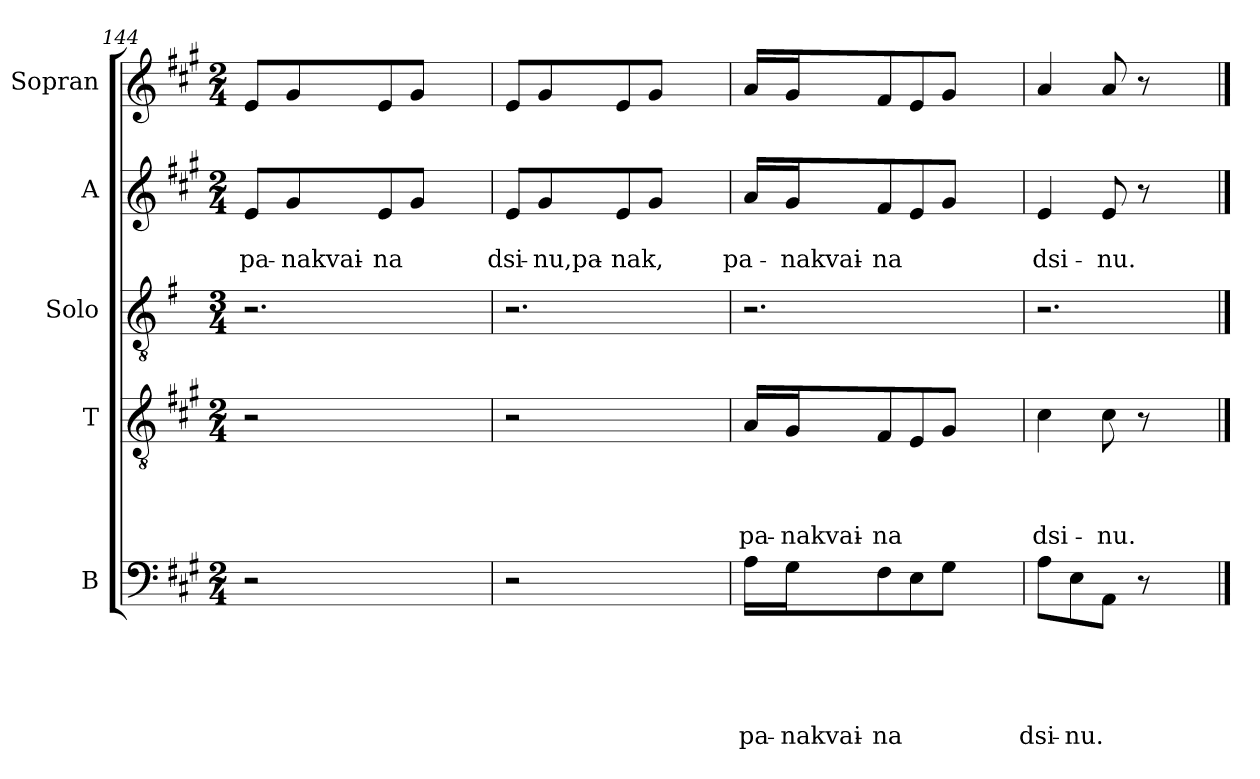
**kern	**text	**text	**text	**text	**text	**kern	**text	**text	**text	**text	**kern	**kern	**text	**text	**kern
*part5	*part5	*part5	*part5	*part5	*part5	*part4	*part4	*part4	*part4	*part4	*part3	*part2	*part2	*part2	*part1
*staff5	*staff5	*staff5	*staff5	*staff5	*staff5	*staff4	*staff4	*staff4	*staff4	*staff4	*staff3	*staff2	*staff2	*staff2	*staff1
*I"B	*	*	*	*	*	*I"T	*	*	*	*	*I"Solo	*I"A	*	*	*I"Sopran
*I'B	*	*	*	*	*	*I'T	*	*	*	*	*I'Solo	*I'A	*	*	*I'S
*clefF4	*	*	*	*	*	*clefGv2	*	*	*	*	*clefGv2	*clefG2	*	*	*clefG2
*k[f#c#g#]	*	*	*	*	*	*k[f#c#g#]	*	*	*	*	*k[f#]	*k[f#c#g#]	*	*	*k[f#c#g#]
*A:	*	*	*	*	*	*A:	*	*	*	*	*G:	*A:	*	*	*A:
*M2/4	*	*	*	*	*	*M2/4	*	*	*	*	*M3/4	*M2/4	*	*	*M2/4
=144	=144	=144	=144	=144	=144	=144	=144	=144	=144	=144	=144	=144	=144	=144	=144
!	!	!	!	!	!	!	!	!	!	!	!	!	!	!LO:LY:b	!
2r	.	.	.	.	.	2r	.	.	.	.	2.r	8e/L	.	pa-	8e/L
!	!	!	!	!	!	!	!	!	!	!	!	!	!	!LO:LY:b	!
.	.	.	.	.	.	.	.	.	.	.	.	8g#/	.	-nakvai-	8g#/
!	!	!	!	!	!	!	!	!	!	!	!	!	!	!LO:LY:b	!
.	.	.	.	.	.	.	.	.	.	.	.	8e/	.	-na	8e/
.	.	.	.	.	.	.	.	.	.	.	.	8g#/J	.	.	8g#/J
4ryy	.	.	.	.	.	4ryy	.	.	.	.	.	4ryy	.	.	4ryy
=145	=145	=145	=145	=145	=145	=145	=145	=145	=145	=145	=145	=145	=145	=145	=145
!	!	!	!	!	!	!	!	!	!	!	!	!	!	!LO:LY:b	!
2r	.	.	.	.	.	2r	.	.	.	.	2.r	8e/L	.	dsi-	8e/L
!	!	!	!	!	!	!	!	!	!	!	!	!	!	!LO:LY:b	!
.	.	.	.	.	.	.	.	.	.	.	.	8g#/	.	-nu,pa-	8g#/
!	!	!	!	!	!	!	!	!	!	!	!	!	!	!LO:LY:b	!
.	.	.	.	.	.	.	.	.	.	.	.	8e/	.	-nak,	8e/
.	.	.	.	.	.	.	.	.	.	.	.	8g#/J	.	.	8g#/J
4ryy	.	.	.	.	.	4ryy	.	.	.	.	.	4ryy	.	.	4ryy
=146	=146	=146	=146	=146	=146	=146	=146	=146	=146	=146	=146	=146	=146	=146	=146
!	!	!	!	!	!LO:LY:b	!	!	!	!	!LO:LY:b	!	!	!	!LO:LY:b	!
16A\LL	.	.	.	.	pa-	16A/LL	.	.	.	pa-	2.r	16a/LL	.	pa-	16a/LL
!	!	!	!	!	!LO:LY:b	!	!	!	!	!LO:LY:b	!	!	!	!LO:LY:b	!
16G#\J	.	.	.	.	-nakvai-	16G#/J	.	.	.	-nakvai-	.	16g#/J	.	-nakvai-	16g#/J
!	!	!	!	!	!LO:LY:b	!	!	!	!	!LO:LY:b	!	!	!	!LO:LY:b	!
8F#\	.	.	.	.	-na	8F#/	.	.	.	-na	.	8f#/	.	-na	8f#/
8E\	.	.	.	.	.	8E/	.	.	.	.	.	8e/	.	.	8e/
8G#\J	.	.	.	.	.	8G#/J	.	.	.	.	.	8g#/J	.	.	8g#/J
4ryy	.	.	.	.	.	4ryy	.	.	.	.	.	4ryy	.	.	4ryy
=147	=147	=147	=147	=147	=147	=147	=147	=147	=147	=147	=147	=147	=147	=147	=147
!	!	!	!	!	!LO:LY:b	!	!	!	!	!LO:LY:b	!	!	!	!LO:LY:b	!
8A\L	.	.	.	.	dsi-	4c#\	.	.	.	dsi-	2.r	4e/	.	dsi-	4a/
!	!	!	!	!	!LO:LY:b	!	!	!	!	!	!	!	!	!	!
8E\	.	.	.	.	-nu.	.	.	.	.	.	.	.	.	.	.
!	!	!	!	!	!	!	!	!	!	!LO:LY:b	!	!	!	!LO:LY:b	!
8AA\J	.	.	.	.	.	8c#\	.	.	.	-nu.	.	8e/	.	-nu.	8a/
8r	.	.	.	.	.	8r	.	.	.	.	.	8r	.	.	8r
4ryy	.	.	.	.	.	4ryy	.	.	.	.	.	4ryy	.	.	4ryy
==	==	==	==	==	==	==	==	==	==	==	==	==	==	==	==
*-	*-	*-	*-	*-	*-	*-	*-	*-	*-	*-	*-	*-	*-	*-	*-
